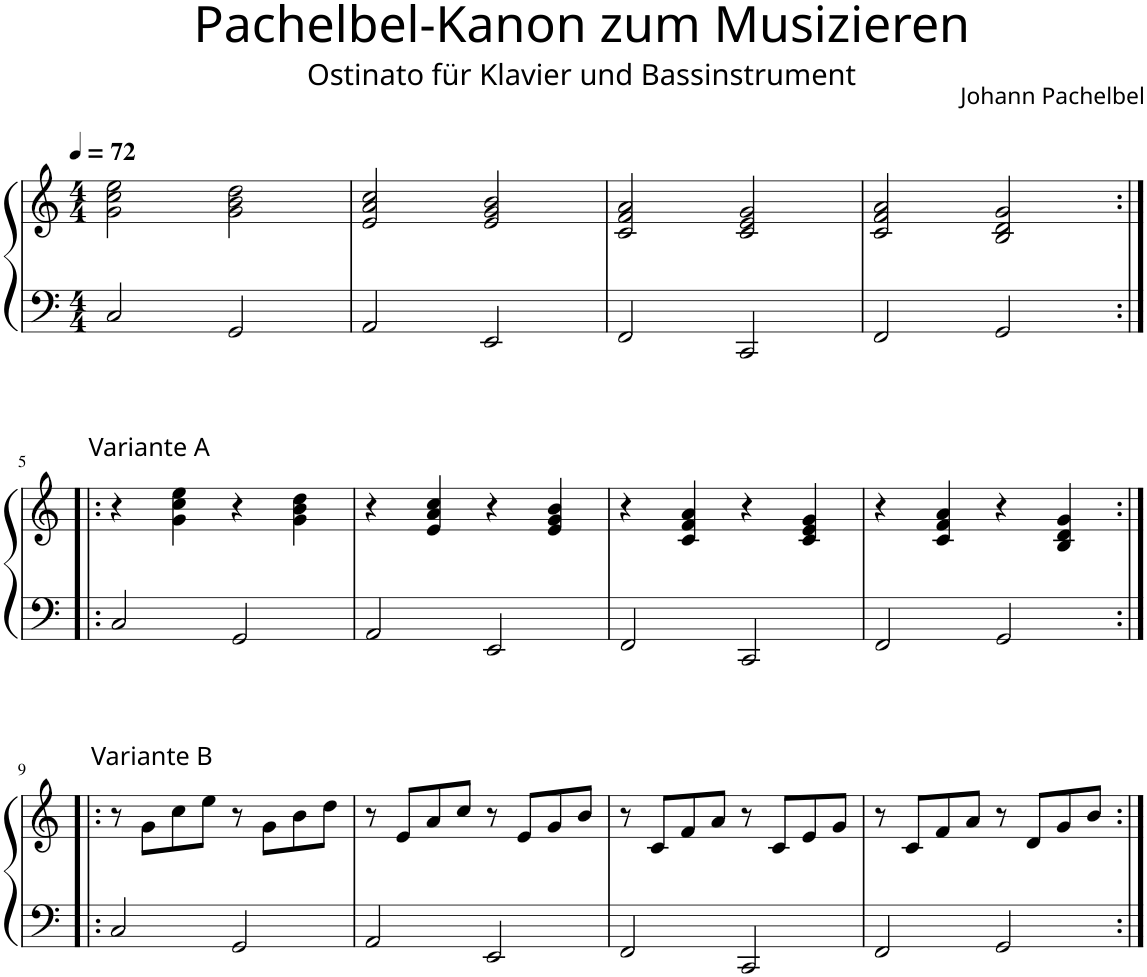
**kern	**kern
*part1	*part1
*staff2	*staff1
*I"Klavier	*
*clefF4	*clefG2
*k[]	*k[]
*M4/4	*M4/4
*MM72	*MM72
=1	=1
2C/	2g\ 2cc\ 2ee\
2GG/	2g\ 2b\ 2dd\
=2	=2
2AA/	2e/ 2a/ 2cc/
2EE/	2e/ 2g/ 2b/
=3	=3
2FF/	2c/ 2f/ 2a/
2CC/	2c/ 2e/ 2g/
=4	=4
2FF/	2c/ 2f/ 2a/
2GG/	2B/ 2d/ 2g/
!!LO:LB:g=z
=5:|!|:	=5:|!|:
!	!LO:TX:a:t=Variante A
2C/	4r
.	4g\ 4cc\ 4ee\
2GG/	4r
.	4g\ 4b\ 4dd\
=6	=6
2AA/	4r
.	4e/ 4a/ 4cc/
2EE/	4r
.	4e/ 4g/ 4b/
=7	=7
2FF/	4r
.	4c/ 4f/ 4a/
2CC/	4r
.	4c/ 4e/ 4g/
=8	=8
2FF/	4r
.	4c/ 4f/ 4a/
2GG/	4r
.	4B/ 4d/ 4g/
!!LO:LB:g=z
=9:|!|:	=9:|!|:
!	!LO:TX:a:t=Variante B
2C/	8r
.	8g\L
.	8cc\
.	8ee\J
2GG/	8r
.	8g\L
.	8b\
.	8dd\J
=10	=10
2AA/	8r
.	8e/L
.	8a/
.	8cc/J
2EE/	8r
.	8e/L
.	8g/
.	8b/J
=11	=11
2FF/	8r
.	8c/L
.	8f/
.	8a/J
2CC/	8r
.	8c/L
.	8e/
.	8g/J
=12	=12
2FF/	8r
.	8c/L
.	8f/
.	8a/J
2GG/	8r
.	8d/L
.	8g/
.	8b/J
=:|!	=:|!
*-	*-
